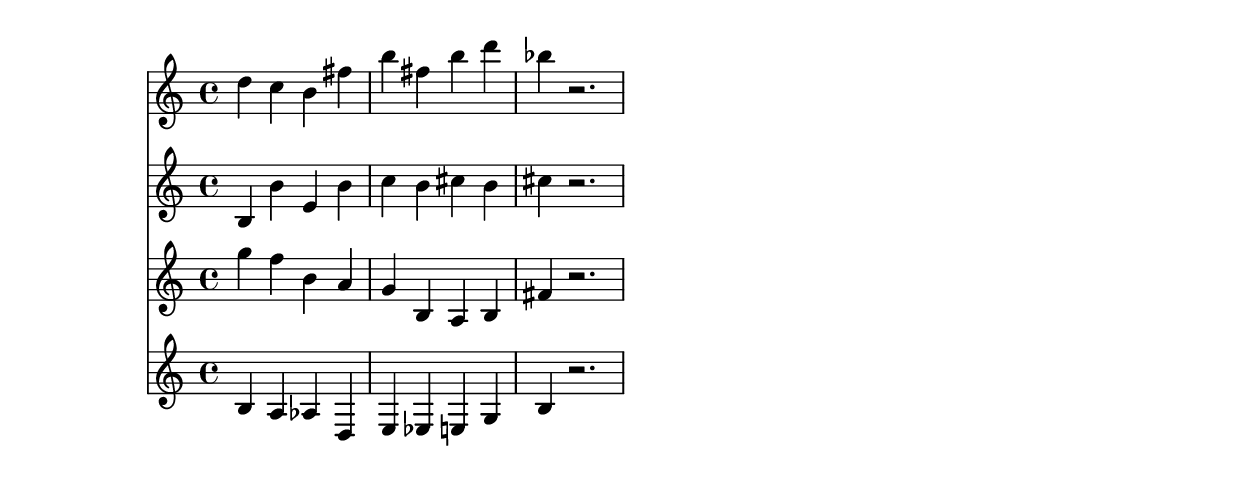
% 2017-09-17 15:45

\version "2.19.54"
\language "english"

\header {}

\layout {}

\paper {}

\score {
    <<
        {
            {
                d''4
                c''4
                b'4
                fs''4
                b''4
                fs''4
                b''4
                d'''4
                bf''4
                r2.
            }
        }
        {
            {
                b4
                b'4
                e'4
                b'4
                c''4
                b'4
                cs''4
                b'4
                cs''4
                r2.
            }
        }
        {
            {
                g''4
                f''4
                b'4
                a'4
                g'4
                b4
                a4
                b4
                fs'4
                r2.
            }
        }
        {
            {
                b4
                a4
                af4
                d4
                e4
                ef4
                e4
                g4
                b4
                r2.
            }
        }
    >>
}